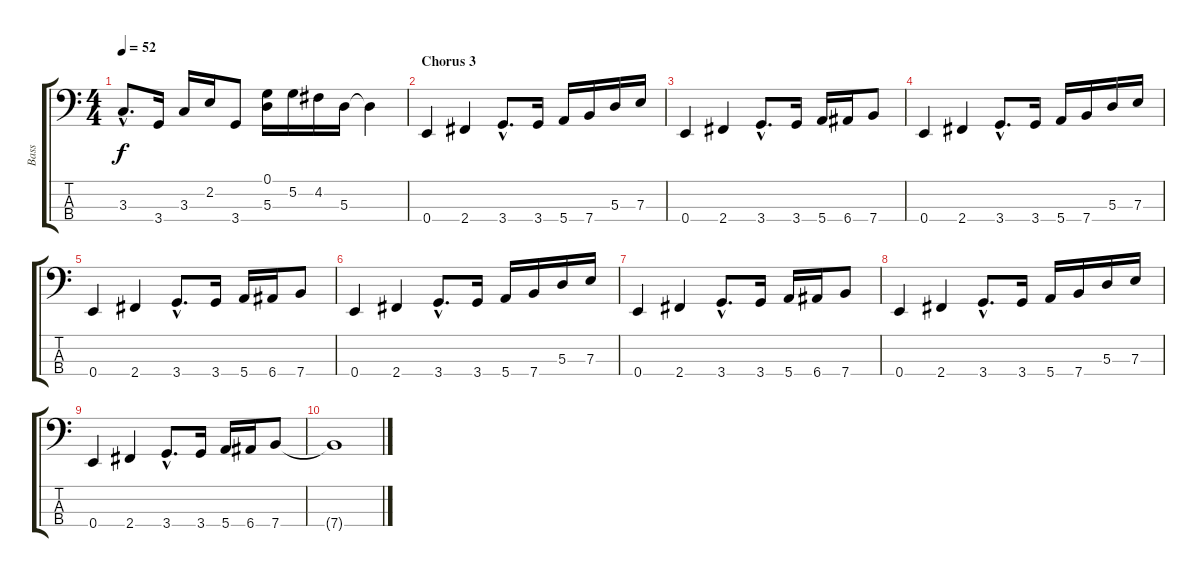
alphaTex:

\track ("Bass" "Bass") {instrument acousticbass}
\staff {score tabs}
\tuning (G2 D2 A1 E1) {hide}
\ts (4 4)
\tempo 52
\clef f4
\ks c
3.3{hac}.8{d dy f} 3.4.16 3.3.16 2.2.16 3.4.8 (0.1 5.3).16 5.2.16 4.2.16 5.3.16 5.3{t}.4 |
\section ("" "Chorus 3")
0.4.4 2.4.4 3.4{hac}.8{d} 3.4.16 5.4.16 7.4.16 5.3.16 7.3.16 |
0.4.4 2.4.4 3.4{hac}.8{d} 3.4.16 5.4.16 6.4.16 7.4.8 |
0.4.4 2.4.4 3.4{hac}.8{d} 3.4.16 5.4.16 7.4.16 5.3.16 7.3.16 |
0.4.4 2.4.4 3.4{hac}.8{d} 3.4.16 5.4.16 6.4.16 7.4.8 |
0.4.4 2.4.4 3.4{hac}.8{d} 3.4.16 5.4.16 7.4.16 5.3.16 7.3.16 |
0.4.4 2.4.4 3.4{hac}.8{d} 3.4.16 5.4.16 6.4.16 7.4.8 |
0.4.4 2.4.4 3.4{hac}.8{d} 3.4.16 5.4.16 7.4.16 5.3.16 7.3.16 |
0.4.4 2.4.4 3.4{hac}.8{d} 3.4.16 5.4.16 6.4.16 7.4.8 |
7.4{t}.1
